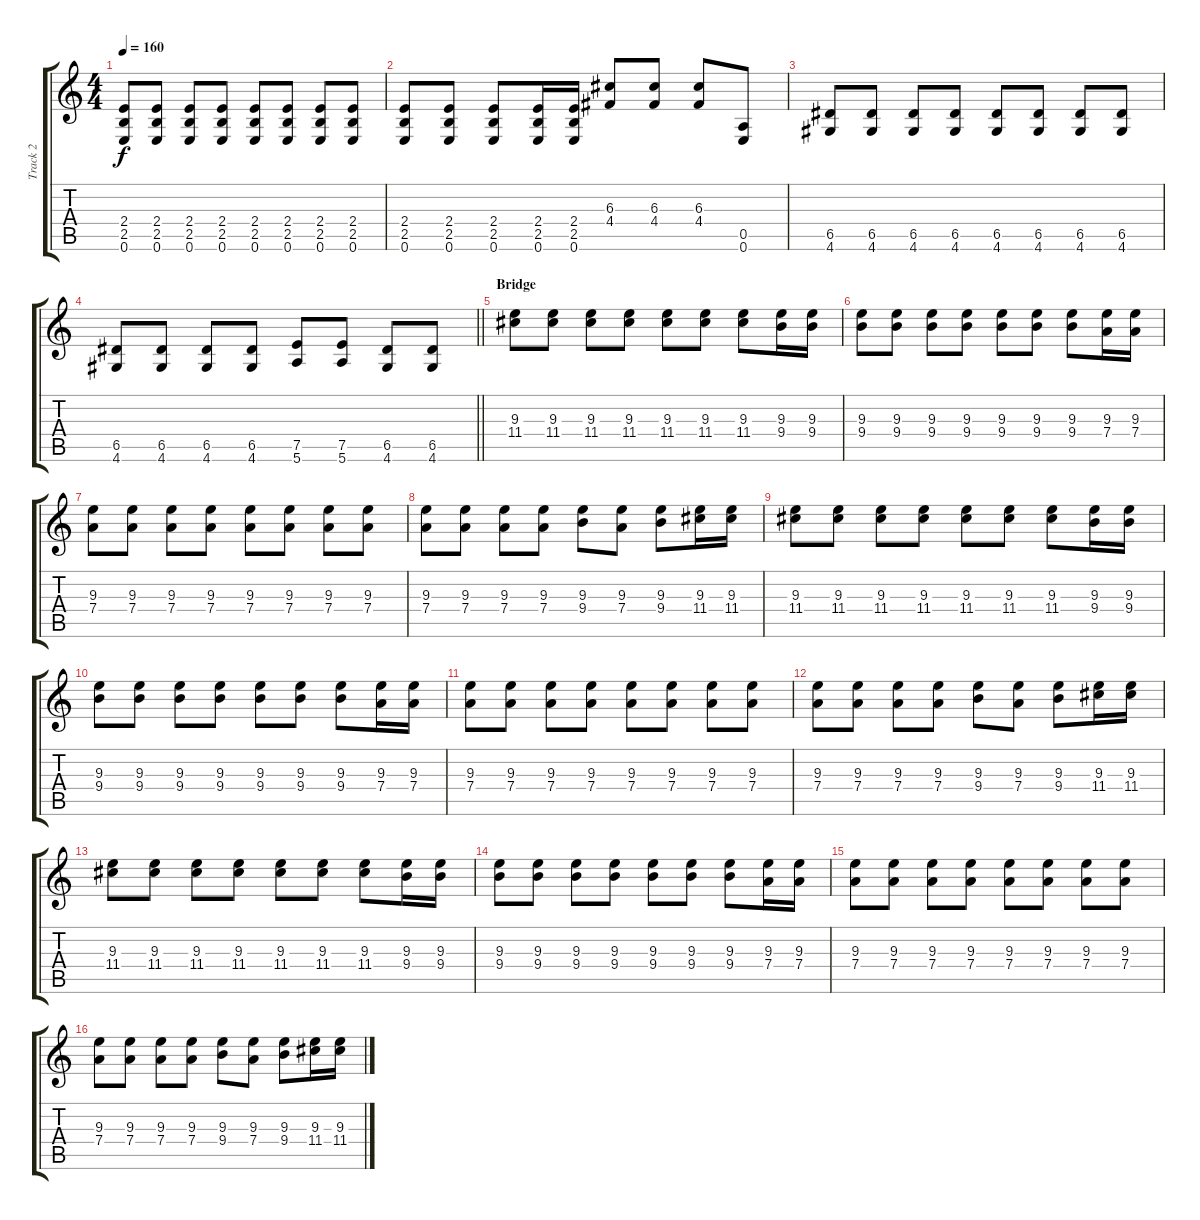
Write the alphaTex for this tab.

\track ("Track 2" "Track 2") {instrument electricguitarclean}
\staff {score tabs}
\tuning (E4 B3 G3 D3 A2 E2) {hide}
\ts (4 4)
\tempo 160
\clef g2
\ks c
(2.4 2.5 0.6).8{dy f} (2.4 2.5 0.6).8 (2.4 2.5 0.6).8 (2.4 2.5 0.6).8 (2.4 2.5 0.6).8 (2.4 2.5 0.6).8 (2.4 2.5 0.6).8 (2.4 2.5 0.6).8 |
(2.4 2.5 0.6).8 (2.4 2.5 0.6).8 (2.4 2.5 0.6).8 (2.4 2.5 0.6).16 (2.4 2.5 0.6).16 (6.3 4.4).8 (6.3 4.4).8 (6.3 4.4).8 (0.5 0.6).8 |
(6.5 4.6).8 (6.5 4.6).8 (6.5 4.6).8 (6.5 4.6).8 (6.5 4.6).8 (6.5 4.6).8 (6.5 4.6).8 (6.5 4.6).8 |
\barLineRight lightlight
(6.5 4.6).8 (6.5 4.6).8 (6.5 4.6).8 (6.5 4.6).8 (7.5 5.6).8 (7.5 5.6).8 (6.5 4.6).8 (6.5 4.6).8 |
\section ("" "Bridge")
(9.3 11.4).8 (9.3 11.4).8 (9.3 11.4).8 (9.3 11.4).8 (9.3 11.4).8 (9.3 11.4).8 (9.3 11.4).8 (9.3 9.4).16 (9.3 9.4).16 |
(9.3 9.4).8 (9.3 9.4).8 (9.3 9.4).8 (9.3 9.4).8 (9.3 9.4).8 (9.3 9.4).8 (9.3 9.4).8 (9.3 7.4).16 (9.3 7.4).16 |
(9.3 7.4).8 (9.3 7.4).8 (9.3 7.4).8 (9.3 7.4).8 (9.3 7.4).8 (9.3 7.4).8 (9.3 7.4).8 (9.3 7.4).8 |
(9.3 7.4).8 (9.3 7.4).8 (9.3 7.4).8 (9.3 7.4).8 (9.3 9.4).8 (9.3 7.4).8 (9.3 9.4).8 (9.3 11.4).16 (9.3 11.4).16 |
(9.3 11.4).8 (9.3 11.4).8 (9.3 11.4).8 (9.3 11.4).8 (9.3 11.4).8 (9.3 11.4).8 (9.3 11.4).8 (9.3 9.4).16 (9.3 9.4).16 |
(9.3 9.4).8 (9.3 9.4).8 (9.3 9.4).8 (9.3 9.4).8 (9.3 9.4).8 (9.3 9.4).8 (9.3 9.4).8 (9.3 7.4).16 (9.3 7.4).16 |
(9.3 7.4).8 (9.3 7.4).8 (9.3 7.4).8 (9.3 7.4).8 (9.3 7.4).8 (9.3 7.4).8 (9.3 7.4).8 (9.3 7.4).8 |
(9.3 7.4).8 (9.3 7.4).8 (9.3 7.4).8 (9.3 7.4).8 (9.3 9.4).8 (9.3 7.4).8 (9.3 9.4).8 (9.3 11.4).16 (9.3 11.4).16 |
(9.3 11.4).8 (9.3 11.4).8 (9.3 11.4).8 (9.3 11.4).8 (9.3 11.4).8 (9.3 11.4).8 (9.3 11.4).8 (9.3 9.4).16 (9.3 9.4).16 |
(9.3 9.4).8 (9.3 9.4).8 (9.3 9.4).8 (9.3 9.4).8 (9.3 9.4).8 (9.3 9.4).8 (9.3 9.4).8 (9.3 7.4).16 (9.3 7.4).16 |
(9.3 7.4).8 (9.3 7.4).8 (9.3 7.4).8 (9.3 7.4).8 (9.3 7.4).8 (9.3 7.4).8 (9.3 7.4).8 (9.3 7.4).8 |
(9.3 7.4).8 (9.3 7.4).8 (9.3 7.4).8 (9.3 7.4).8 (9.3 9.4).8 (9.3 7.4).8 (9.3 9.4).8 (9.3 11.4).16 (9.3 11.4).16
